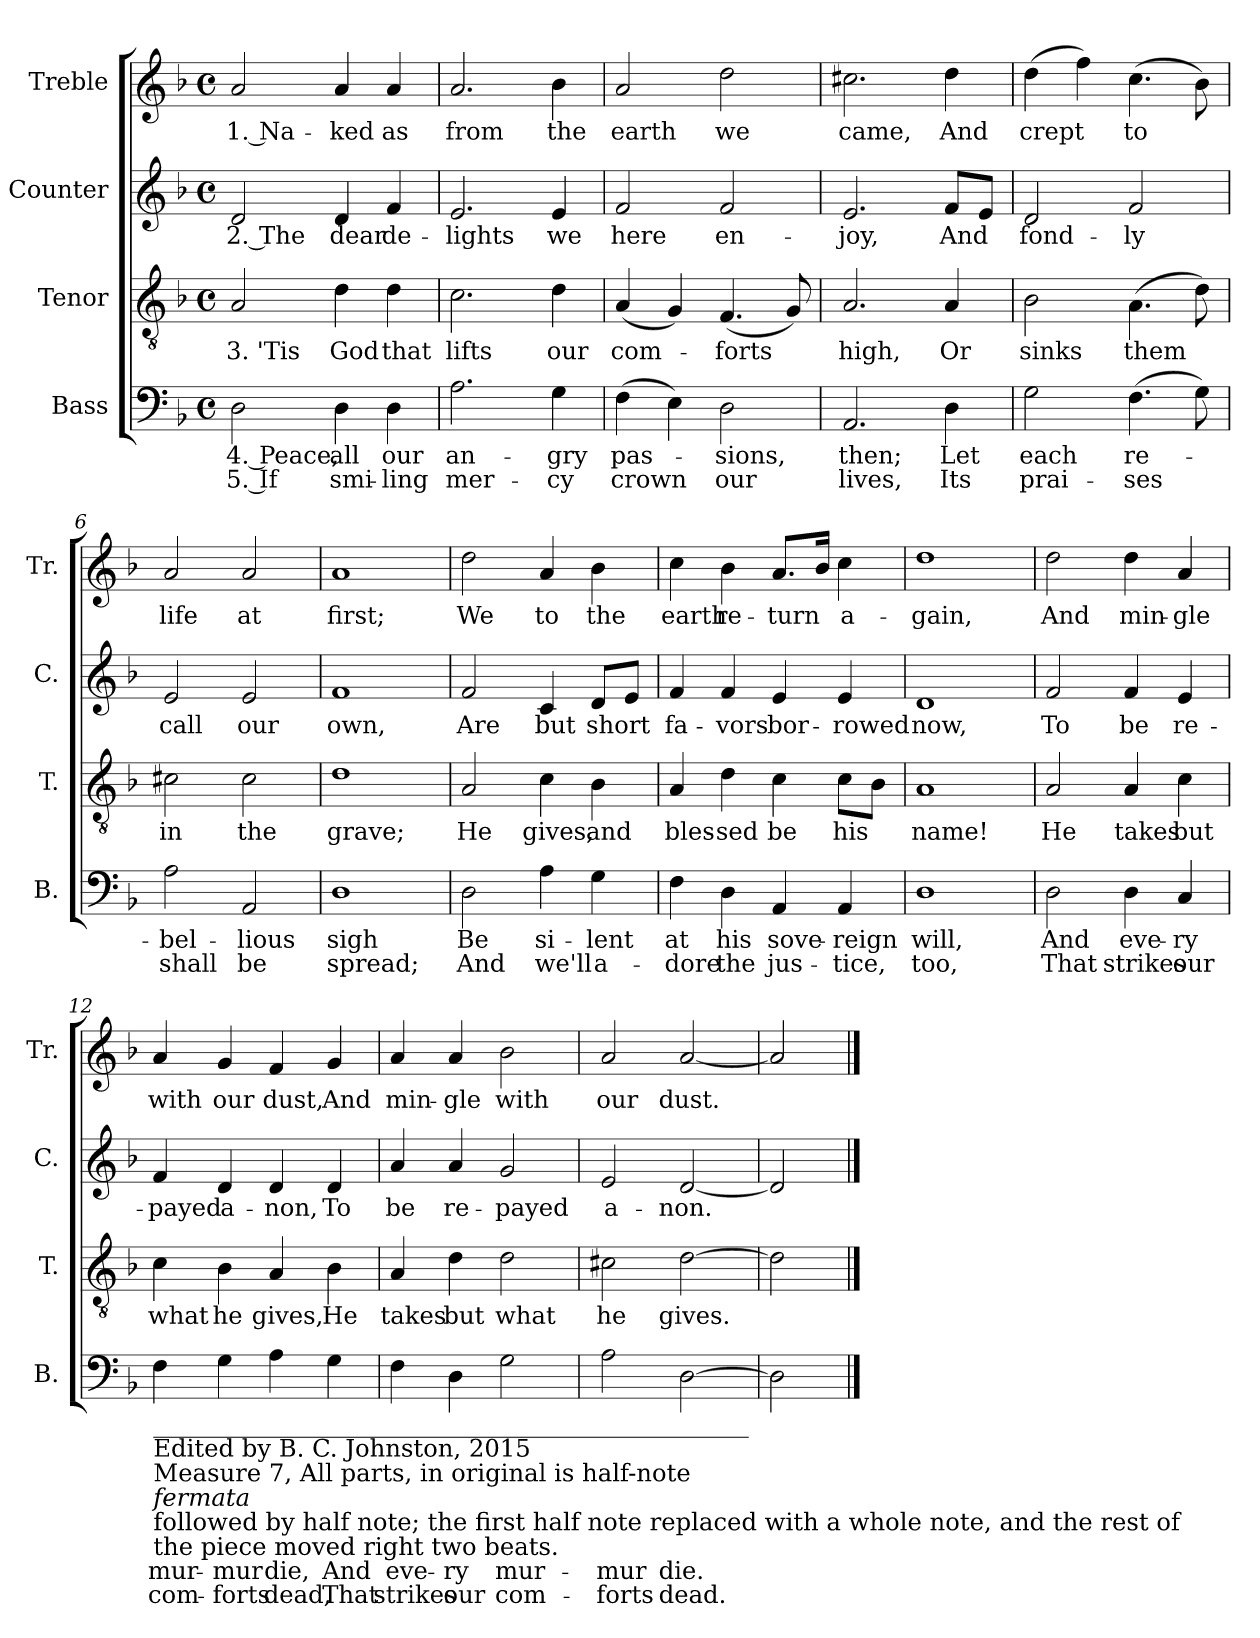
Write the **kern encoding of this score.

**kern	**text	**text	**kern	**text	**kern	**text	**kern	**text
*part4	*part4	*part4	*part3	*part3	*part2	*part2	*part1	*part1
*staff4	*staff4	*staff4	*staff3	*staff3	*staff2	*staff2	*staff1	*staff1
*I"Bass	*	*	*I"Tenor	*	*I"Counter	*	*I"Treble	*
*I'B.	*	*	*I'T.	*	*I'C.	*	*I'Tr.	*
*clefF4	*	*	*clefGv2	*	*clefG2	*	*clefG2	*
*k[b-]	*	*	*k[b-]	*	*k[b-]	*	*k[b-]	*
*M4/4	*	*	*M4/4	*	*M4/4	*	*M4/4	*
*met(c)	*	*	*met(c)	*	*met(c)	*	*met(c)	*
=1	=1	=1	=1	=1	=1	=1	=1	=1
2D\	4. Peace,	5. If	2A/	3. 'Tis	2d/	2. The	2a/	1. Na-
4D\	all	smi-	4d\	God	4d/	dear	4a/	-ked
4D\	our	-ling	4d\	that	4f/	de-	4a/	as
=2	=2	=2	=2	=2	=2	=2	=2	=2
2.A\	an-	mer-	2.c\	lifts	2.e/	-lights	2.a/	from
4G\	-gry	-cy	4d\	our	4e/	we	4b-\	the
=3	=3	=3	=3	=3	=3	=3	=3	=3
(4F\	pas-	crown	(4A/	com-	2f/	here	2a/	earth
4E\)	.	.	4G/)	.	.	.	.	.
2D\	-sions,	our	(4.F/	-forts	2f/	en-	2dd\	we
.	.	.	8G/)	.	.	.	.	.
=4	=4	=4	=4	=4	=4	=4	=4	=4
2.AA/	then;	lives,	2.A/	high,	2.e/	-joy,	2.cc#X\	came,
4D\	Let	Its	4A/	Or	8f/L	And	4dd\	And
.	.	.	.	.	8e/J	.	.	.
=5	=5	=5	=5	=5	=5	=5	=5	=5
2G\	each	prai-	2B-\	sinks	2d/	-fond-	(4dd\	crept
.	.	.	.	.	.	.	4ff\)	.
(4.F\	re-	-ses	(4.A\	them	2f/	-ly	(4.cc\	to
8G\)	.	.	8d\)	.	.	.	8b-\)	.
=6	=6	=6	=6	=6	=6	=6	=6	=6
2A\	-bel-	shall	2c#X\	in	2e/	call	2a/	life
2AA/	-lious	be	2c#\	the	2e/	our	2a/	at
!!LO:LB:g=z
=7	=7	=7	=7	=7	=7	=7	=7	=7
1D	sigh	spread;	1d	grave;	1f	own,	1a	first;
=8	=8	=8	=8	=8	=8	=8	=8	=8
2D\	Be	And	2A/	He	2f/	Are	2dd\	We
4A\	si-	we'll	4c\	gives,	4c/	but	4a/	to
4G\	-lent	a-	4B-\	and	8d/L	short	4b-\	the
.	.	.	.	.	8e/J	.	.	.
=9	=9	=9	=9	=9	=9	=9	=9	=9
4F\	at	-dore	4A/	bles-	4f/	fa-	4cc\	earth
4D\	his	the	4d\	-sed	4f/	-vors	4b-\	re-
4AA/	sove-	jus-	4c\	be	4e/	bor-	8.a/L	-turn
.	.	.	.	.	.	.	16b-/Jk	.
4AA/	-reign	-tice,	8c\L	his	4e/	-rowed	4cc\	a-
.	.	.	8B-\J	.	.	.	.	.
=10	=10	=10	=10	=10	=10	=10	=10	=10
1D	will,	too,	1A	name!	1d	now,	1dd	-gain,
=11	=11	=11	=11	=11	=11	=11	=11	=11
2D\	And	That	2A/	He	2f/	To	2dd\	And
4D\	eve-	strikes	4A/	takes	4f/	be	4dd\	min-
4C/	-ry	our	4c\	but	4e/	re-	4a/	-gle
!!LO:LB:g=z
=12	=12	=12	=12	=12	=12	=12	=12	=12
!LO:TX:b:t=_________________________________________________	!	!	!	!	!	!	!	!
!LO:TX:b:t=Edited by B. C. Johnston, 2015	!	!	!	!	!	!	!	!
!LO:TX:b:t=Measure 7, All parts, in original is half-note	!	!	!	!	!	!	!	!
!LO:TX:b:i:t=fermata	!	!	!	!	!	!	!	!
!LO:TX:b:t=followed by half note; the first half note replaced with a whole note, and the rest of	!	!	!	!	!	!	!	!
!LO:TX:b:t=the piece moved right two beats.	!	!	!	!	!	!	!	!
4F\	mur-	com-	4c\	what	4f/	-payed	4a/	with
4G\	-mur	-forts	4B-\	he	4d/	a-	4g/	our
4A\	die,	dead,	4A/	gives,	4d/	-non,	4f/	dust,
4G\	And	That	4B-\	He	4d/	To	4g/	And
=13	=13	=13	=13	=13	=13	=13	=13	=13
4F\	eve-	strikes	4A/	takes	4a/	be	4a/	min-
4D\	-ry	our	4d\	but	4a/	re-	4a/	-gle
2G\	mur-	com-	2d\	what	2g/	-payed	2b-\	with
=14	=14	=14	=14	=14	=14	=14	=14	=14
2A\	-mur	-forts	2c#X\	he	2e/	a-	2a/	our
[2D\	die.	dead.	[2d\	gives.	[2d/	-non.	[2a/	dust.
=15	=15	=15	=15	=15	=15	=15	=15	=15
2D\]	.	.	2d\]	.	2d/]	.	2a/]	.
==	==	==	==	==	==	==	==	==
*-	*-	*-	*-	*-	*-	*-	*-	*-
